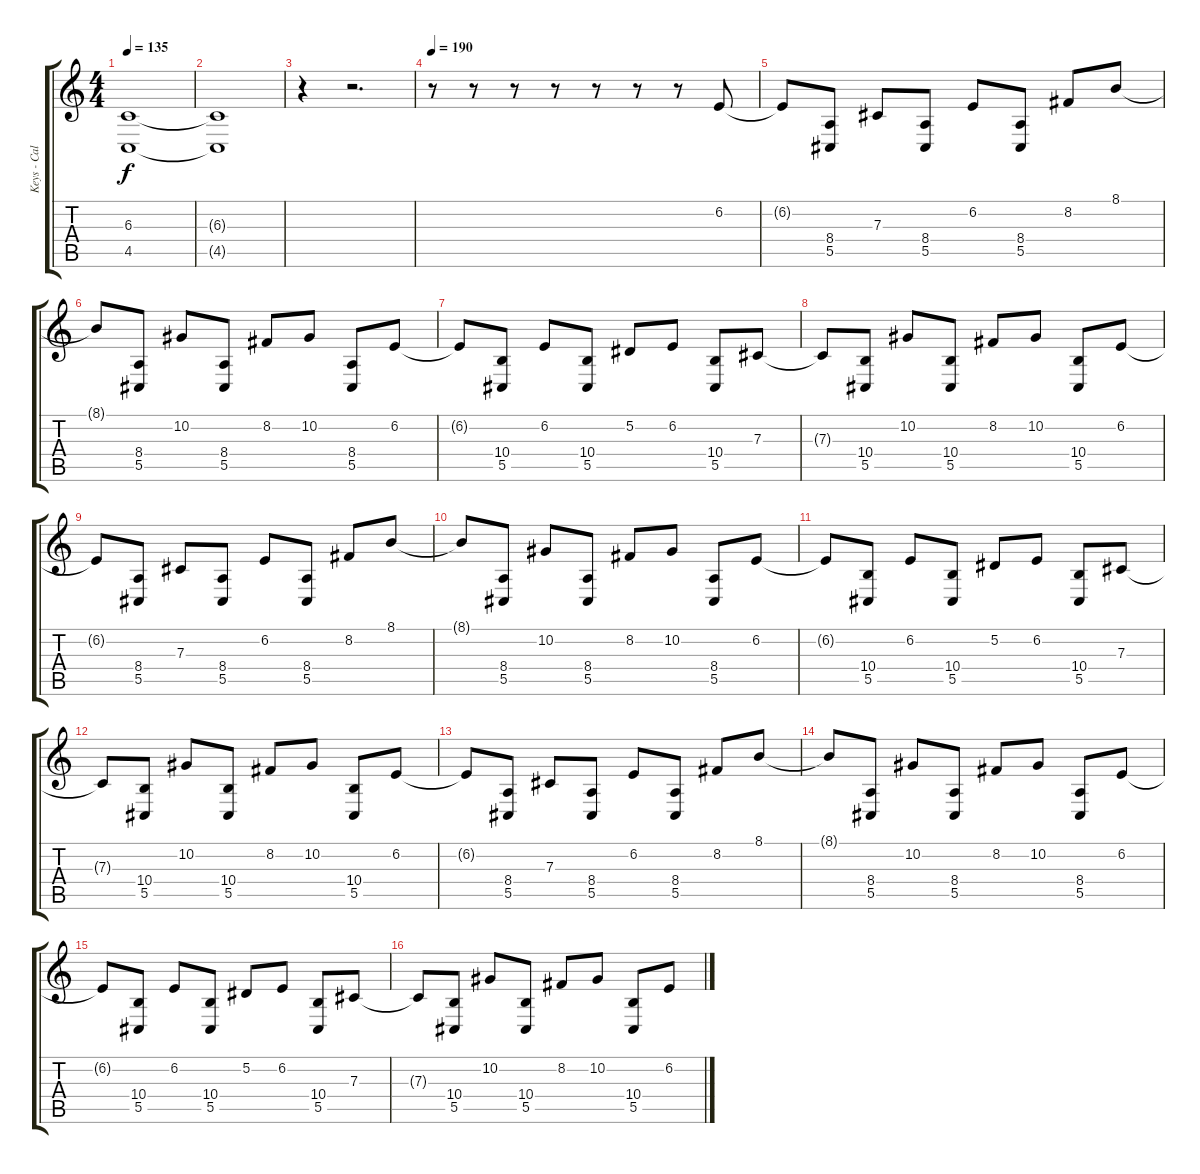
\track ("Keys - Caleb Shomo" "Keys - Cal") {instrument lead2sawtooth}
\staff {score tabs}
\tuning (Eb4 Bb3 Gb3 Db3 Ab2 Db2) {hide}
\ts (4 4)
\tempo 135
\clef g2
\ks c
(6.3 4.5).1{dy f} |
(6.3{t} 4.5{t}).1 |
r.4 r.2{d} |
\tempo 190
r.8 r.8 r.8 r.8 r.8 r.8 r.8 6.2.8 |
6.2{t}.8 (8.4 5.5).8 7.3.8 (8.4 5.5).8 6.2.8 (8.4 5.5).8 8.2.8 8.1.8 |
8.1{t}.8 (8.4 5.5).8 10.2.8 (8.4 5.5).8 8.2.8 10.2.8 (8.4 5.5).8 6.2.8 |
6.2{t}.8 (10.4 5.5).8 6.2.8 (10.4 5.5).8 5.2.8 6.2.8 (10.4 5.5).8 7.3.8 |
7.3{t}.8 (10.4 5.5).8 10.2.8 (10.4 5.5).8 8.2.8 10.2.8 (10.4 5.5).8 6.2.8 |
6.2{t}.8 (8.4 5.5).8 7.3.8 (8.4 5.5).8 6.2.8 (8.4 5.5).8 8.2.8 8.1.8 |
8.1{t}.8 (8.4 5.5).8 10.2.8 (8.4 5.5).8 8.2.8 10.2.8 (8.4 5.5).8 6.2.8 |
6.2{t}.8 (10.4 5.5).8 6.2.8 (10.4 5.5).8 5.2.8 6.2.8 (10.4 5.5).8 7.3.8 |
7.3{t}.8 (10.4 5.5).8 10.2.8 (10.4 5.5).8 8.2.8 10.2.8 (10.4 5.5).8 6.2.8 |
6.2{t}.8 (8.4 5.5).8 7.3.8 (8.4 5.5).8 6.2.8 (8.4 5.5).8 8.2.8 8.1.8 |
8.1{t}.8 (8.4 5.5).8 10.2.8 (8.4 5.5).8 8.2.8 10.2.8 (8.4 5.5).8 6.2.8 |
6.2{t}.8 (10.4 5.5).8 6.2.8 (10.4 5.5).8 5.2.8 6.2.8 (10.4 5.5).8 7.3.8 |
7.3{t}.8 (10.4 5.5).8 10.2.8 (10.4 5.5).8 8.2.8 10.2.8 (10.4 5.5).8 6.2.8
